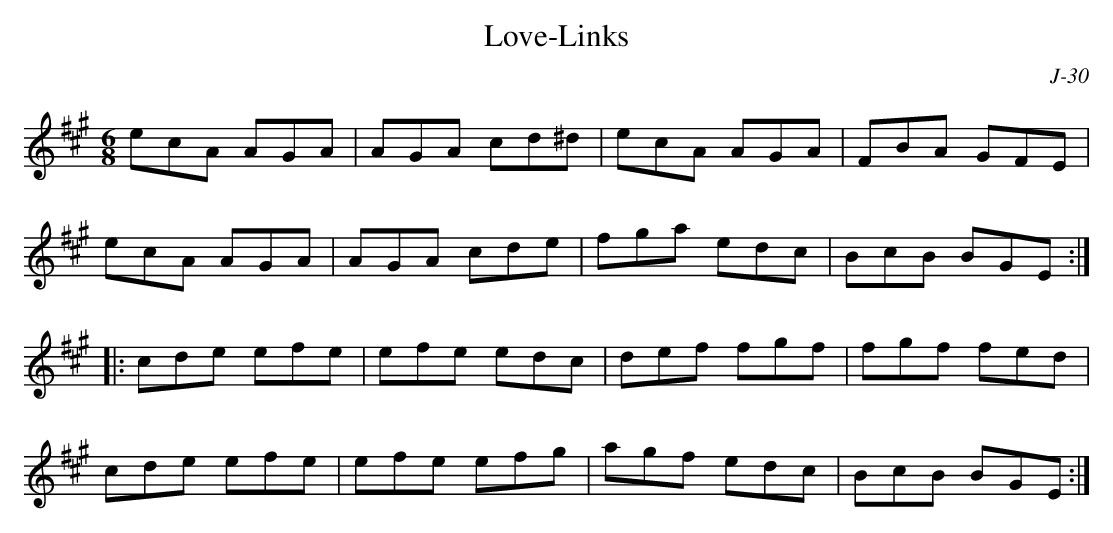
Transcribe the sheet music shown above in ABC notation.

X:1
T: Love-Links
C: J-30
M: 6/8
K: A
ecA AGA| AGA cd^d| ecA AGA| FBA GFE|
ecA AGA| AGA cde| fga edc| BcB BGE:|
|:\
cde efe| efe edc| def fgf| fgf fed|
cde efe| efe efg| agf edc| BcB BGE:|
